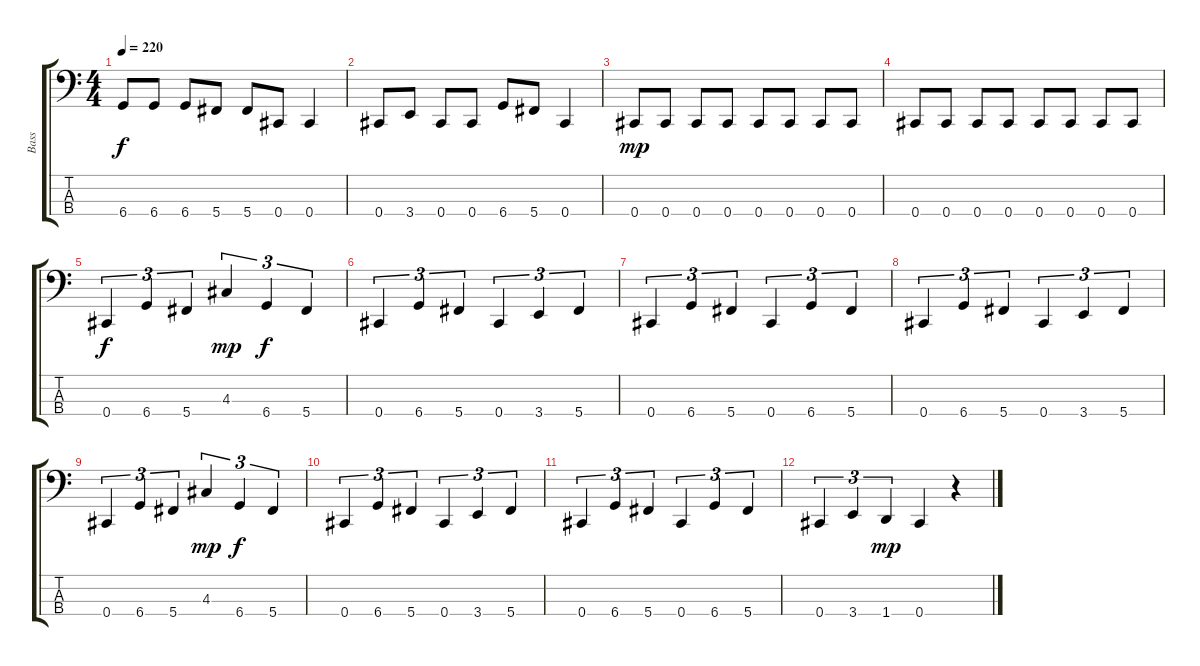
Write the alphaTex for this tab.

\track ("Bass" "Bass") {instrument electricbasspick}
\staff {score tabs}
\tuning (G2 D2 A1 Db1) {hide}
\ts (4 4)
\tempo 220
\clef f4
\ks c
6.4.8{dy f} 6.4.8 6.4.8 5.4.8 5.4.8 0.4.8 0.4.4 |
0.4.8 3.4.8 0.4.8 0.4.8 6.4.8 5.4.8 0.4.4 |
0.4.8{dy mp} 0.4.8 0.4.8 0.4.8 0.4.8 0.4.8 0.4.8 0.4.8 |
0.4.8 0.4.8 0.4.8 0.4.8 0.4.8 0.4.8 0.4.8 0.4.8 |
0.4.4{tu (3 2) dy f} 6.4.4{tu (3 2)} 5.4.4{tu (3 2)} 4.3.4{tu (3 2) dy mp} 6.4.4{tu (3 2) dy f} 5.4.4{tu (3 2)} |
0.4.4{tu (3 2)} 6.4.4{tu (3 2)} 5.4.4{tu (3 2)} 0.4.4{tu (3 2)} 3.4.4{tu (3 2)} 5.4.4{tu (3 2)} |
0.4.4{tu (3 2)} 6.4.4{tu (3 2)} 5.4.4{tu (3 2)} 0.4.4{tu (3 2)} 6.4.4{tu (3 2)} 5.4.4{tu (3 2)} |
0.4.4{tu (3 2)} 6.4.4{tu (3 2)} 5.4.4{tu (3 2)} 0.4.4{tu (3 2)} 3.4.4{tu (3 2)} 5.4.4{tu (3 2)} |
0.4.4{tu (3 2)} 6.4.4{tu (3 2)} 5.4.4{tu (3 2)} 4.3.4{tu (3 2) dy mp} 6.4.4{tu (3 2) dy f} 5.4.4{tu (3 2)} |
0.4.4{tu (3 2)} 6.4.4{tu (3 2)} 5.4.4{tu (3 2)} 0.4.4{tu (3 2)} 3.4.4{tu (3 2)} 5.4.4{tu (3 2)} |
0.4.4{tu (3 2)} 6.4.4{tu (3 2)} 5.4.4{tu (3 2)} 0.4.4{tu (3 2)} 6.4.4{tu (3 2)} 5.4.4{tu (3 2)} |
0.4.4{tu (3 2)} 3.4.4{tu (3 2)} 1.4.4{tu (3 2) dy mp} 0.4.4 r.4
